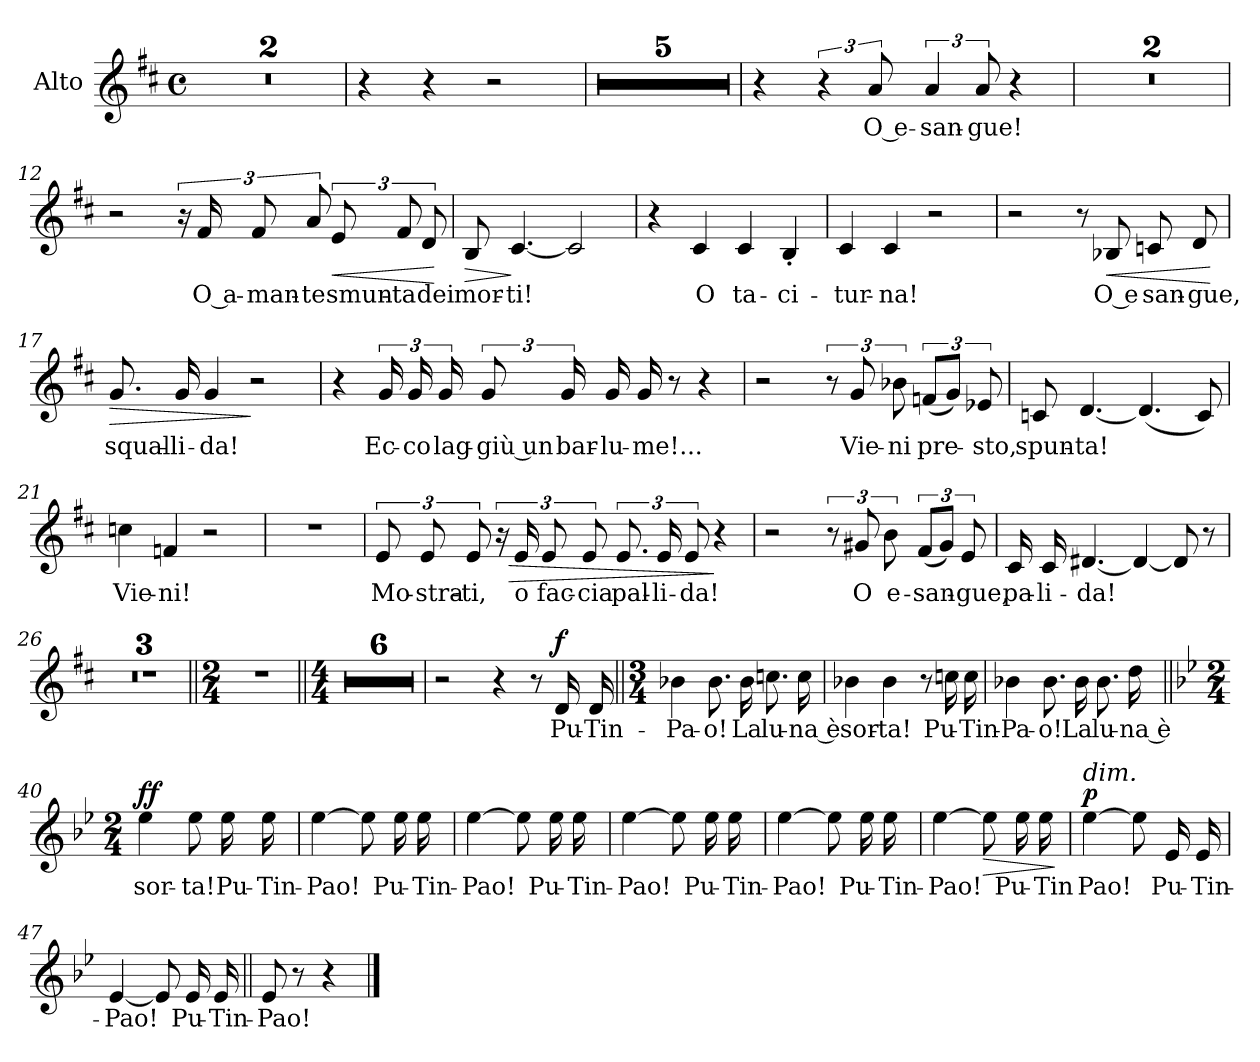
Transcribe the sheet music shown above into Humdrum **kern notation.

**kern	**text	**dynam
*part1	*part1	*part1
*staff1	*staff1	*staff1
*I"Alto	*	*
*I'A.	*	*
*clefG2	*	*
*k[f#c#]	*	*
*M4/4	*	*
*met(c)	*	*
=1	=1	=1
1r	.	.
!!LO:PB:g=z
=2	=2	=2
1r	.	.
!!LO:LB:g=z
=3	=3	=3
4r	.	.
4r	.	.
2r	.	.
!!LO:PB:g=z
=4	=4	=4
1r	.	.
!!LO:PB:g=z
=5	=5	=5
1r	.	.
!!LO:PB:g=z
=6	=6	=6
1r	.	.
!!LO:PB:g=z
=7	=7	=7
1r	.	.
!!LO:PB:g=z
=8	=8	=8
1r	.	.
!!LO:PB:g=z
=9	=9	=9
4r	.	.
6r	.	.
!	!LO:LY:b	!
12a/	O e-	.
!	!LO:LY:b	!
6a/	-san-	.
!	!LO:LY:b	!
12a/	-gue!	.
4r	.	.
!!LO:PB:g=z
=10	=10	=10
1r	.	.
!!LO:PB:g=z
=11	=11	=11
1r	.	.
!!LO:PB:g=z
=12	=12	=12
2r	.	.
24r	.	.
!	!LO:LY:b	!
24f#/	O a-	.
!	!LO:LY:b	!
12f#/	-man-	.
!	!LO:LY:b	!
12a/	-te	.
!	!LO:LY:b	!LO:HP:b
12e/	smun-	<
!	!LO:LY:b	!
12f#/	-ta	.
!	!LO:LY:b	!
12d/	dei	.
.	.	[
!!LO:PB:g=z
=13	=13	=13
!	!LO:LY:b	!LO:HP:b
8B/	mor-	>
!	!LO:LY:b	!
[4.c#/	-ti!	]
2c#/]	.	.
!!LO:PB:g=z
=14	=14	=14
4r	.	.
!	!LO:LY:b	!
4c#/	O	.
!	!LO:LY:b	!
4c#/	ta-	.
!	!LO:LY:b	!
4B'/	-ci-	.
!!LO:PB:g=z
=15	=15	=15
!	!LO:LY:b	!
4c#/	-tur-	.
!	!LO:LY:b	!
4c#/	-na!	.
2r	.	.
!!LO:PB:g=z
=16	=16	=16
2r	.	.
8r	.	.
!	!LO:LY:b	!LO:HP:b
8B-X/	O e	<
!	!LO:LY:b	!
8cn/	san-	.
!	!LO:LY:b	!
8d/	-gue,	.
.	.	[
!!LO:PB:g=z
=17	=17	=17
!	!LO:LY:b	!LO:HP:b
8.g/	squal-	>
!	!LO:LY:b	!
16g/	-li-	.
!	!LO:LY:b	!
4g/	-da!	.
2r	.	]
!!LO:PB:g=z
=18	=18	=18
4r	.	.
!	!LO:LY:b	!
24g/	Ec-	.
!	!LO:LY:b	!
24g/	-co	.
!	!LO:LY:b	!
24g/	lag-	.
!	!LO:LY:b	!
12g/	-giù un	.
!	!LO:LY:b	!
24g/	bar-	.
!	!LO:LY:b	!
16g/	-lu-	.
!	!LO:LY:b	!
16g/	-me!...	.
8r	.	.
4r	.	.
!!LO:PB:g=z
=19	=19	=19
2r	.	.
12r	.	.
!	!LO:LY:b	!
12g/	Vie-	.
!	!LO:LY:b	!
12b-X\	-ni	.
!	!LO:LY:b	!
(<12fn/L	pre-	.
12g/J)	.	.
!	!LO:LY:b	!
12e-X/	-sto,	.
!!LO:PB:g=z
=20	=20	=20
!	!LO:LY:b	!
8cn/	spun-	.
!	!LO:LY:b	!
[4.d/	-ta!	.
(<4.d/]	.	.
8c/)	.	.
=21	=21	=21
!	!LO:LY:b	!
4ccn\	Vie-	.
!	!LO:LY:b	!
4fn/	-ni!	.
2r	.	.
!!LO:PB:g=z
=22	=22	=22
1r	.	.
=23	=23	=23
!	!LO:LY:b	!
12e/	Mo-	.
!	!LO:LY:b	!
12e/	-stra-	.
!	!LO:LY:b	!
12e/	-ti,	.
24r	.	.
!	!LO:LY:b	!LO:HP:b
24e/	o	>
!	!LO:LY:b	!
12e/	fac-	.
!	!LO:LY:b	!
12e/	-cia	.
!	!LO:LY:b	!
12.e/	pal-	.
!	!LO:LY:b	!
24e/	-li-	.
!	!LO:LY:b	!
12e/	-da!	.
4r	.	]
!!LO:PB:g=z
=24	=24	=24
2r	.	.
12r	.	.
!	!LO:LY:b	!
12g#X/	O	.
!	!LO:LY:b	!
12b\	e-	.
!	!LO:LY:b	!
(<12f#/L	-san-	.
12g#/J)	.	.
!	!LO:LY:b	!
12e/	-gue,	.
!!LO:PB:g=z
=25	=25	=25
!	!LO:LY:b	!
16c#/	pa-	.
!	!LO:LY:b	!
16c#/	-li-	.
!	!LO:LY:b	!
[4.d#X/	-da!	.
4d#/_	.	.
8d#/]	.	.
8r	.	.
=26	=26	=26
1r	.	.
!!LO:PB:g=z
=27	=27	=27
1r	.	.
=28	=28	=28
1r	.	.
=29||	=29||	=29||
*M2/4	*	*
2r	.	.
!!LO:PB:g=z
=30||	=30||	=30||
*M4/4	*	*
1r	.	.
=31	=31	=31
1r	.	.
=32	=32	=32
1r	.	.
!!LO:PB:g=z
=33	=33	=33
1r	.	.
!!LO:PB:g=z
=34	=34	=34
1r	.	.
!!LO:PB:g=z
=35	=35	=35
1r	.	.
=36	=36	=36
2r	.	.
4r	.	.
8r	.	.
!	!LO:LY:b	!LO:DY:a
16d/	Pu-	f
!	!LO:LY:b	!
16d/	-Tin-	.
!!LO:PB:g=z
=37||	=37||	=37||
*M3/4	*	*
!	!LO:LY:b	!
4b-X\	-Pa-	.
!	!LO:LY:b	!
8.b-\	-o!	.
!	!LO:LY:b	!
16b-\	La	.
!	!LO:LY:b	!
8.ccn\	lu-	.
!	!LO:LY:b	!
16cc\	-na è	.
=38	=38	=38
!	!LO:LY:b	!
4b-X\	sor-	.
!	!LO:LY:b	!
4b-\	-ta!	.
8r	.	.
!	!LO:LY:b	!
16ccn\	Pu-	.
!	!LO:LY:b	!
16cc\	-Tin-	.
!!LO:PB:g=z
=39	=39	=39
!	!LO:LY:b	!
4b-X\	-Pa-	.
!	!LO:LY:b	!
8.b-\	-o!	.
!	!LO:LY:b	!
16b-\	La	.
!	!LO:LY:b	!
8.b-\	lu-	.
!	!LO:LY:b	!
16dd\	-na è	.
=40||	=40||	=40||
*k[b-e-]	*	*
*M2/4	*	*
!	!LO:LY:b	!LO:DY:a
4ee-\	sor-	ff
!	!LO:LY:b	!
8ee-\	-ta!	.
!	!LO:LY:b	!
16ee-\	Pu-	.
!	!LO:LY:b	!
16ee-\	-Tin-	.
=41	=41	=41
!	!LO:LY:b	!
[4ee-\	-Pao!	.
8ee-\]	.	.
!	!LO:LY:b	!
16ee-\	Pu-	.
!	!LO:LY:b	!
16ee-\	-Tin-	.
=42	=42	=42
!	!LO:LY:b	!
[4ee-\	-Pao!	.
8ee-\]	.	.
!	!LO:LY:b	!
16ee-\	Pu-	.
!	!LO:LY:b	!
16ee-\	-Tin-	.
!!LO:PB:g=z
=43	=43	=43
!	!LO:LY:b	!
[4ee-\	-Pao!	.
8ee-\]	.	.
!	!LO:LY:b	!
16ee-\	Pu-	.
!	!LO:LY:b	!
16ee-\	-Tin-	.
=44	=44	=44
!	!LO:LY:b	!
[4ee-\	-Pao!	.
8ee-\]	.	.
!	!LO:LY:b	!
16ee-\	Pu-	.
!	!LO:LY:b	!
16ee-\	-Tin-	.
=45	=45	=45
!	!LO:LY:b	!
[4ee-\	-Pao!	.
!	!	!LO:HP:b
8ee-\]	.	>
!	!LO:LY:b	!
16ee-\	Pu-	.
!	!LO:LY:b	!
16ee-\	-Tin	.
.	.	]
=46	=46	=46
!LO:TX:a:i:t=dim.	!	!
!	!LO:LY:b	!LO:DY:a
[4ee-\	-Pao!	p
8ee-\]	.	.
!	!LO:LY:b	!
16e-/	Pu-	.
!	!LO:LY:b	!
16e-/	-Tin-	.
=47	=47	=47
!	!LO:LY:b	!
[4e-/	-Pao!	.
8e-/]	.	.
!	!LO:LY:b	!
16e-/	Pu-	.
!	!LO:LY:b	!
16e-/	-Tin-	.
!!LO:PB:g=z
=48||	=48||	=48||
!	!LO:LY:b	!
8e-/	-Pao!	.
8r	.	.
4r	.	.
==	==	==
*-	*-	*-
